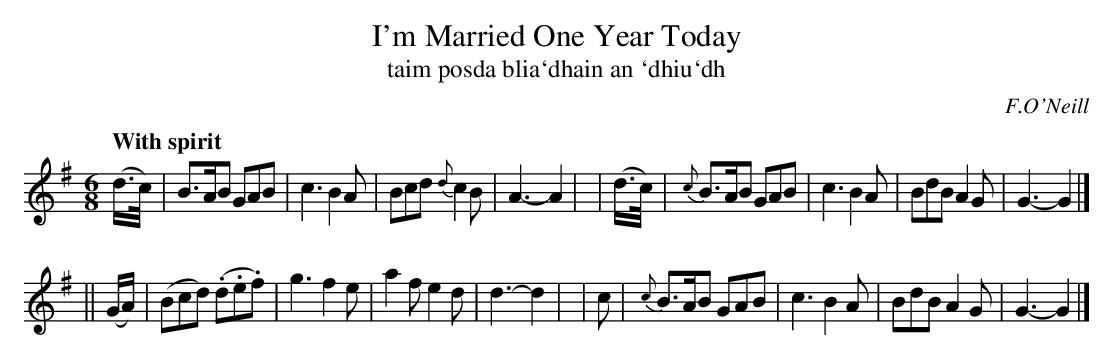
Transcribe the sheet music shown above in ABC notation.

X:1
T: I'm Married One Year Today
T: taim posda blia\`dhain an \`dhiu\`dh
Q: "With spirit"
O: F.O'Neill
M: 6/8
L: 1/8
K: G
  (d/>c/) |    B>AB GAB | c3 B2A | Bcd {d}c2B | A3- A2 |\
| (d/>c/) | {c}B>AB GAB | c3 B2A | BdB    A2G | G3- G2 |]
|| (G/A/) |   (Bcd) (.d.e.f) | g3 f2e | a2f e2d | d3- d2 |\
|     c   | {c}B>AB GAB | c3 B2A | BdB    A2G | G3- G2 |]
